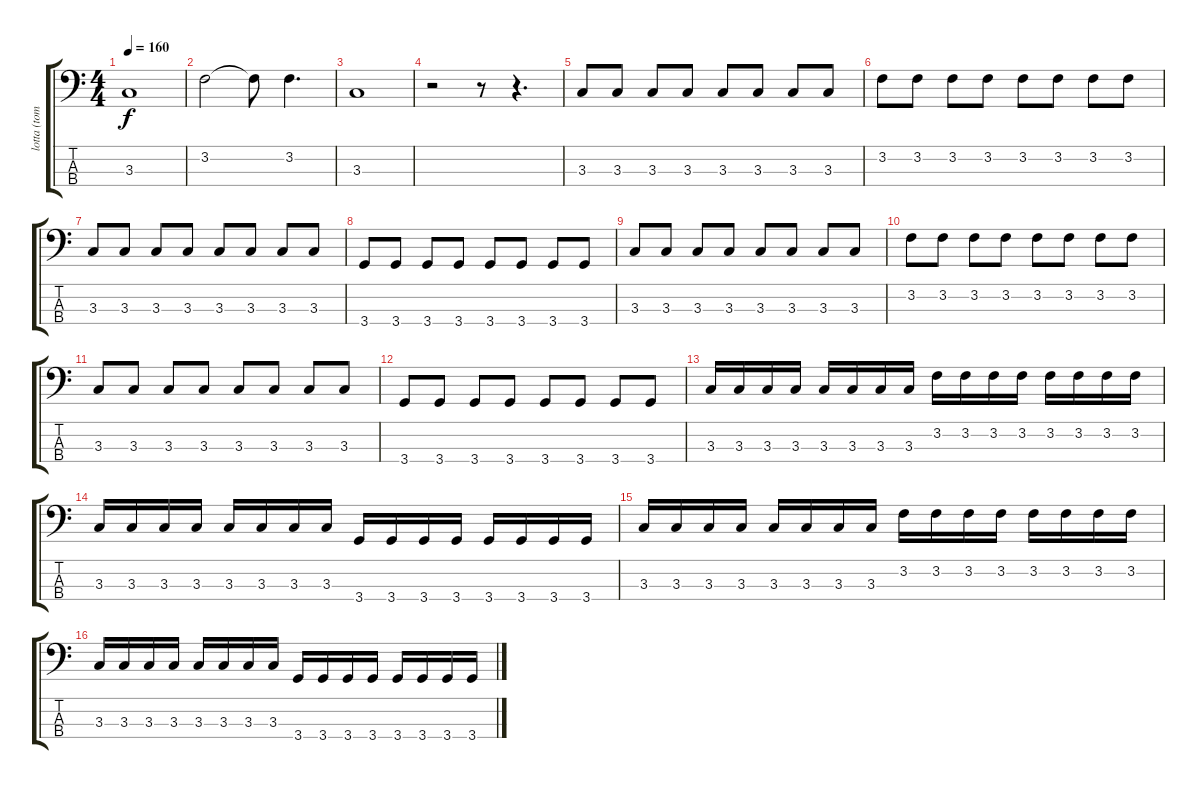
\track ("lotta (tom)" "lotta (tom") {instrument electricbasspick}
\staff {score tabs}
\tuning (G2 D2 A1 E1) {hide}
\ts (4 4)
\tempo 160
\clef f4
\ks c
3.3.1{dy f} |
3.2.2 3.2{t}.8 3.2.4{d} |
3.3.1 |
r.2 r.8 r.4{d} |
3.3.8 3.3.8 3.3.8 3.3.8 3.3.8 3.3.8 3.3.8 3.3.8 |
3.2.8 3.2.8 3.2.8 3.2.8 3.2.8 3.2.8 3.2.8 3.2.8 |
3.3.8 3.3.8 3.3.8 3.3.8 3.3.8 3.3.8 3.3.8 3.3.8 |
3.4.8 3.4.8 3.4.8 3.4.8 3.4.8 3.4.8 3.4.8 3.4.8 |
3.3.8 3.3.8 3.3.8 3.3.8 3.3.8 3.3.8 3.3.8 3.3.8 |
3.2.8 3.2.8 3.2.8 3.2.8 3.2.8 3.2.8 3.2.8 3.2.8 |
3.3.8 3.3.8 3.3.8 3.3.8 3.3.8 3.3.8 3.3.8 3.3.8 |
3.4.8 3.4.8 3.4.8 3.4.8 3.4.8 3.4.8 3.4.8 3.4.8 |
3.3.16 3.3.16 3.3.16 3.3.16 3.3.16 3.3.16 3.3.16 3.3.16 3.2.16 3.2.16 3.2.16 3.2.16 3.2.16 3.2.16 3.2.16 3.2.16 |
3.3.16 3.3.16 3.3.16 3.3.16 3.3.16 3.3.16 3.3.16 3.3.16 3.4.16 3.4.16 3.4.16 3.4.16 3.4.16 3.4.16 3.4.16 3.4.16 |
3.3.16 3.3.16 3.3.16 3.3.16 3.3.16 3.3.16 3.3.16 3.3.16 3.2.16 3.2.16 3.2.16 3.2.16 3.2.16 3.2.16 3.2.16 3.2.16 |
3.3.16 3.3.16 3.3.16 3.3.16 3.3.16 3.3.16 3.3.16 3.3.16 3.4.16 3.4.16 3.4.16 3.4.16 3.4.16 3.4.16 3.4.16 3.4.16
